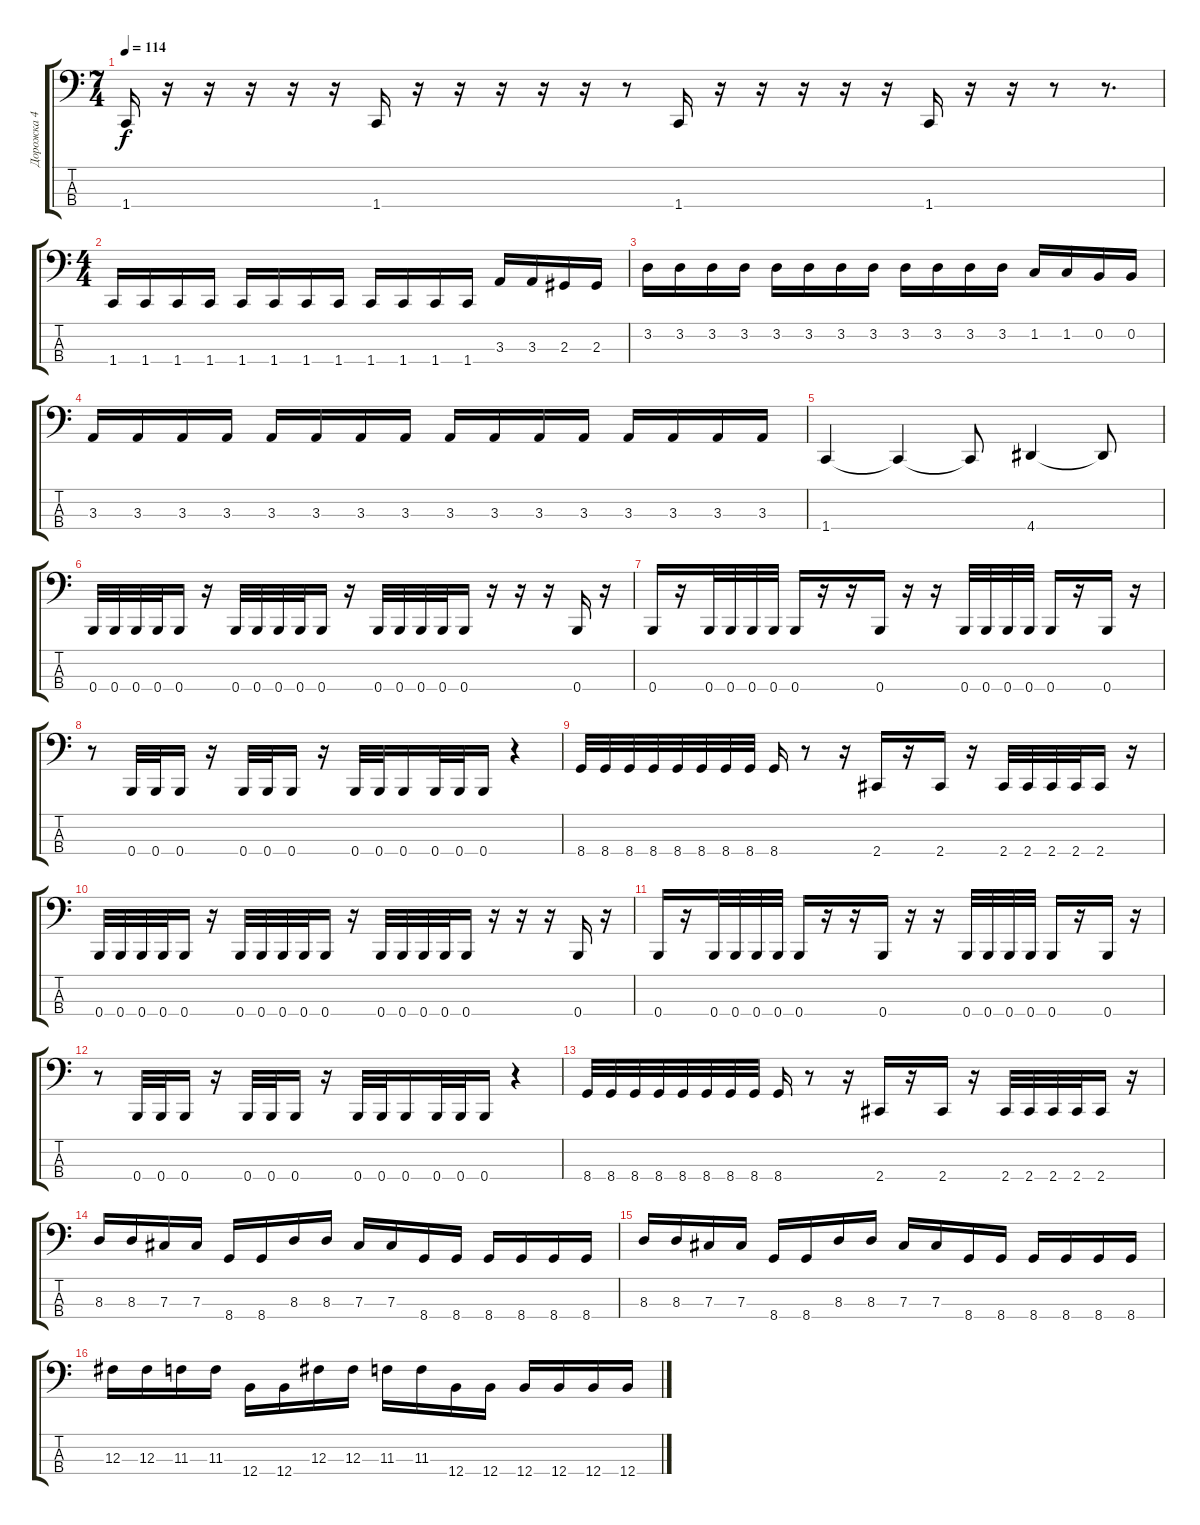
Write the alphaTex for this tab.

\track ("Дорожка 4" "Дорожка 4") {instrument electricbasspick}
\staff {score tabs}
\tuning (E2 B1 Gb1 B0) {hide}
\ts (7 4)
\tempo 114
\clef f4
\ks c
1.4.16{dy f} r.16 r.16 r.16 r.16 r.16 1.4.16 r.16 r.16 r.16 r.16 r.16 r.8 1.4.16 r.16 r.16 r.16 r.16 r.16 1.4.16 r.16 r.16 r.8 r.8{d} |
\ts (4 4)
1.4.16 1.4.16 1.4.16 1.4.16 1.4.16 1.4.16 1.4.16 1.4.16 1.4.16 1.4.16 1.4.16 1.4.16 3.3.16 3.3.16 2.3.16 2.3.16 |
3.2.16 3.2.16 3.2.16 3.2.16 3.2.16 3.2.16 3.2.16 3.2.16 3.2.16 3.2.16 3.2.16 3.2.16 1.2.16 1.2.16 0.2.16 0.2.16 |
3.3.16 3.3.16 3.3.16 3.3.16 3.3.16 3.3.16 3.3.16 3.3.16 3.3.16 3.3.16 3.3.16 3.3.16 3.3.16 3.3.16 3.3.16 3.3.16 |
1.4.4 1.4{t}.4 1.4{t}.8 4.4.4 4.4{t}.8 |
0.4.32 0.4.32 0.4.32 0.4.32 0.4.16 r.16 0.4.32 0.4.32 0.4.32 0.4.32 0.4.16 r.16 0.4.32 0.4.32 0.4.32 0.4.32 0.4.16 r.16 r.16 r.16 0.4.16 r.16 |
0.4.16 r.16 0.4.32 0.4.32 0.4.32 0.4.32 0.4.16 r.16 r.16 0.4.16 r.16 r.16 0.4.32 0.4.32 0.4.32 0.4.32 0.4.16 r.16 0.4.16 r.16 |
r.8 0.4.32 0.4.32 0.4.16 r.16 0.4.32 0.4.32 0.4.16 r.16 0.4.32 0.4.32 0.4.16 0.4.32 0.4.32 0.4.16 r.4 |
8.4.32 8.4.32 8.4.32 8.4.32 8.4.32 8.4.32 8.4.32 8.4.32 8.4.16 r.8 r.16 2.4.16 r.16 2.4.16 r.16 2.4.32 2.4.32 2.4.32 2.4.32 2.4.16 r.16 |
0.4.32 0.4.32 0.4.32 0.4.32 0.4.16 r.16 0.4.32 0.4.32 0.4.32 0.4.32 0.4.16 r.16 0.4.32 0.4.32 0.4.32 0.4.32 0.4.16 r.16 r.16 r.16 0.4.16 r.16 |
0.4.16 r.16 0.4.32 0.4.32 0.4.32 0.4.32 0.4.16 r.16 r.16 0.4.16 r.16 r.16 0.4.32 0.4.32 0.4.32 0.4.32 0.4.16 r.16 0.4.16 r.16 |
r.8 0.4.32 0.4.32 0.4.16 r.16 0.4.32 0.4.32 0.4.16 r.16 0.4.32 0.4.32 0.4.16 0.4.32 0.4.32 0.4.16 r.4 |
8.4.32 8.4.32 8.4.32 8.4.32 8.4.32 8.4.32 8.4.32 8.4.32 8.4.16 r.8 r.16 2.4.16 r.16 2.4.16 r.16 2.4.32 2.4.32 2.4.32 2.4.32 2.4.16 r.16 |
8.3.16 8.3.16 7.3.16 7.3.16 8.4.16 8.4.16 8.3.16 8.3.16 7.3.16 7.3.16 8.4.16 8.4.16 8.4.16 8.4.16 8.4.16 8.4.16 |
8.3.16 8.3.16 7.3.16 7.3.16 8.4.16 8.4.16 8.3.16 8.3.16 7.3.16 7.3.16 8.4.16 8.4.16 8.4.16 8.4.16 8.4.16 8.4.16 |
12.3.16 12.3.16 11.3.16 11.3.16 12.4.16 12.4.16 12.3.16 12.3.16 11.3.16 11.3.16 12.4.16 12.4.16 12.4.16 12.4.16 12.4.16 12.4.16
